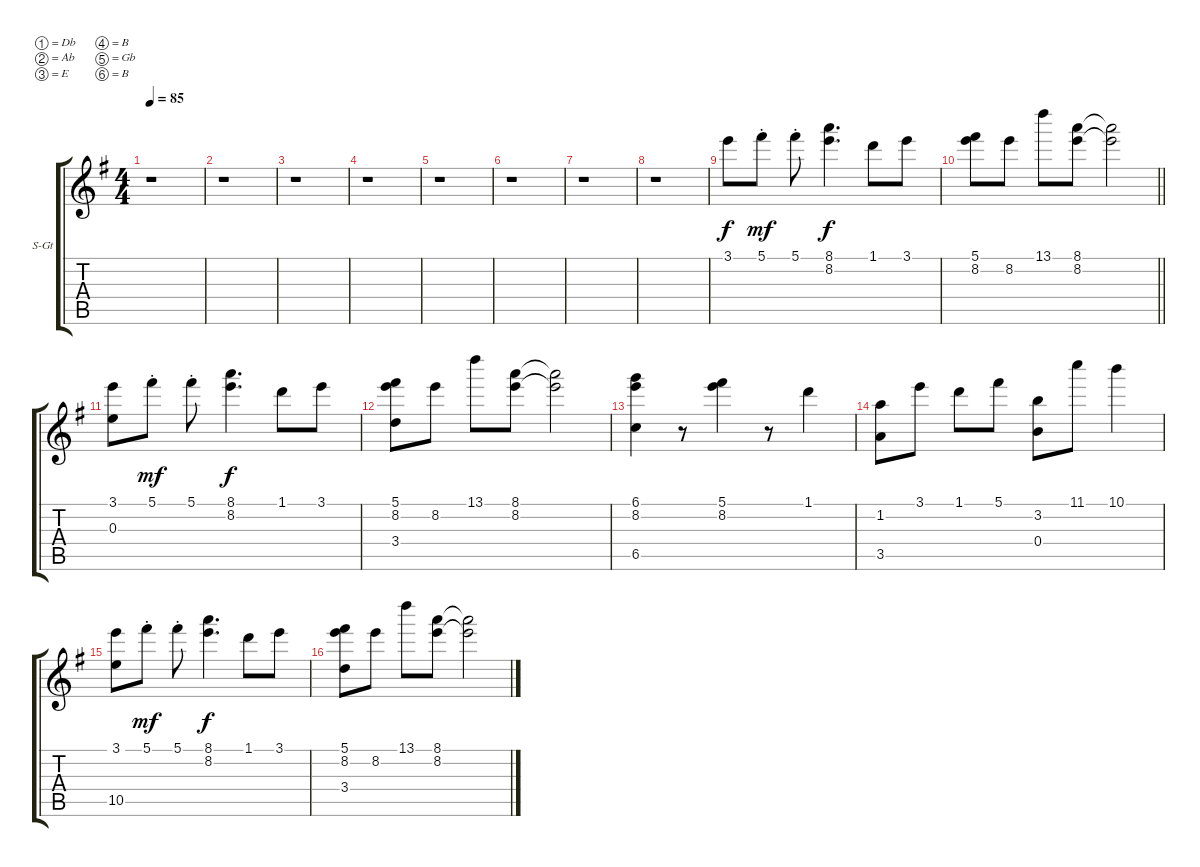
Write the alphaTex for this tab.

\bracketExtendMode groupsimilarinstruments
\firstSystemTrackNameOrientation horizontal
\otherSystemsTrackNameOrientation horizontal
\track ("Keys" "S-Gt") {instrument acousticgrandpiano}
\staff {score tabs}
\tuning (Db5 Ab4 E4 B3 Gb3 B2)
\displaytranspose 12
\ts (4 4)
\beaming (8 2 2 2 2)
\tempo 85
\clef g2
\ks eminor
r.1{dy f instrument acousticgrandpiano} |
r.1 |
r.1 |
r.1 |
r.1 |
r.1 |
r.1 |
r.1 |
3.1.8 5.1{st}.8{dy mf} 5.1{st}.8 (8.1 8.2).4{d dy f} 1.1.8 3.1.8 |
\barLineRight lightlight
(5.1 8.2).8 8.2.8 13.1.8 (8.1 8.2).8 (8.1{t} 8.2{t}).2 |
(3.1 0.3).8 5.1{st}.8{dy mf} 5.1{st}.8 (8.1 8.2).4{d dy f} 1.1.8 3.1.8 |
(5.1 8.2 3.4).8 8.2.8 13.1.8 (8.1 8.2).8 (8.1{t} 8.2{t}).2 |
(6.1 8.2 6.5).4 r.8 (5.1 8.2).4 r.8 1.1.4 |
(1.2 3.5).8 3.1.8 1.1.8 5.1.8 (3.2 0.4).8 11.1.8 10.1.4 |
(3.1 10.5).8 5.1{st}.8{dy mf} 5.1{st}.8 (8.1 8.2).4{d dy f} 1.1.8 3.1.8 |
(5.1 8.2 3.4).8 8.2.8 13.1.8 (8.1 8.2).8 (8.1{t} 8.2{t}).2
